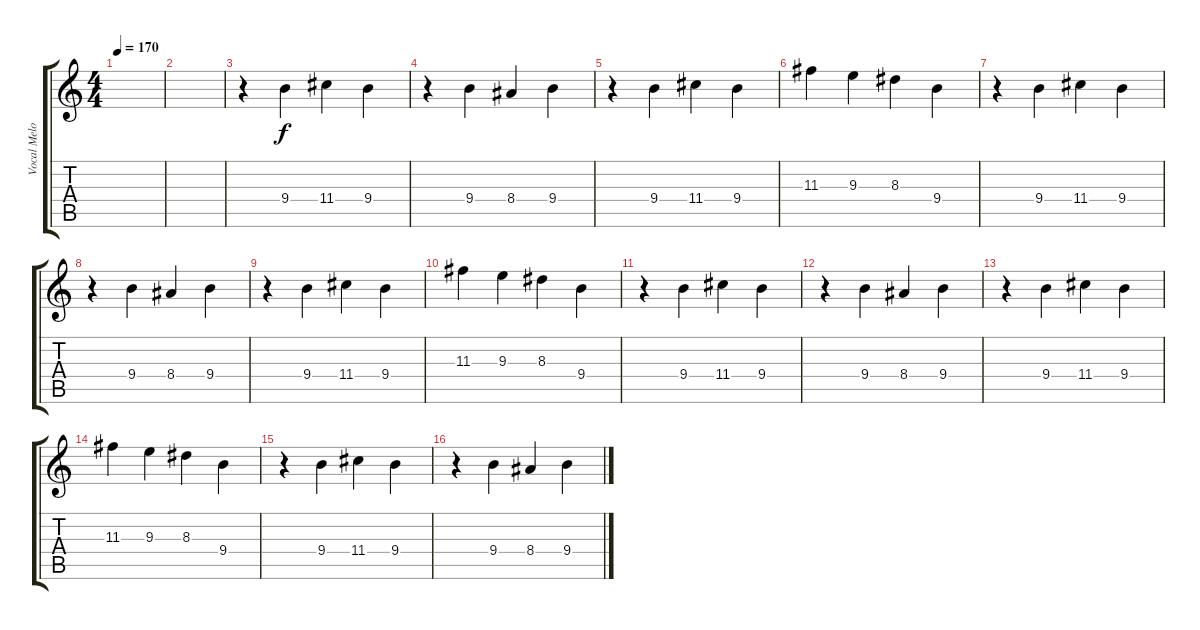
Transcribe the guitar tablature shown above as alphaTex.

\track ("Vocal Melody" "Vocal Melo") {instrument distortionguitar}
\staff {score tabs}
\tuning (E4 B3 G3 D3 A2 E2) {hide}
\ts (4 4)
\tempo 170
\clef g2
\ks c
|
|
r.4 9.4.4 11.4.4 9.4.4 |
r.4 9.4.4 8.4.4 9.4.4 |
r.4 9.4.4 11.4.4 9.4.4 |
11.3.4 9.3.4 8.3.4 9.4.4 |
r.4 9.4.4 11.4.4 9.4.4 |
r.4 9.4.4 8.4.4 9.4.4 |
r.4 9.4.4 11.4.4 9.4.4 |
11.3.4 9.3.4 8.3.4 9.4.4 |
r.4 9.4.4 11.4.4 9.4.4 |
r.4 9.4.4 8.4.4 9.4.4 |
r.4 9.4.4 11.4.4 9.4.4 |
11.3.4 9.3.4 8.3.4 9.4.4 |
r.4 9.4.4 11.4.4 9.4.4 |
r.4 9.4.4 8.4.4 9.4.4
